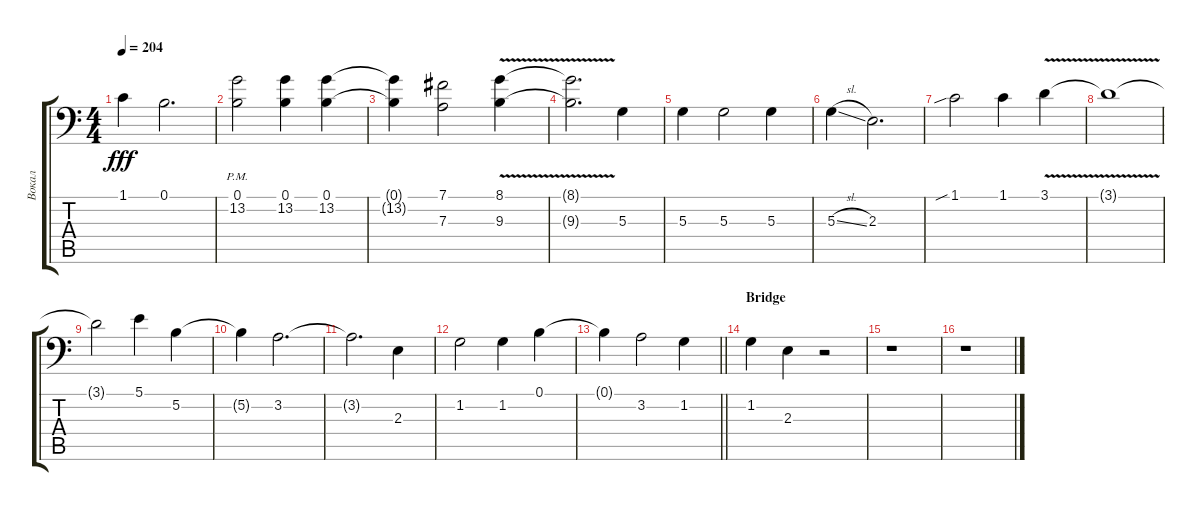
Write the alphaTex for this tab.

\track ("Вокал" "Вокал") {instrument pad3polysynth}
\staff {score tabs}
\tuning (B3 Gb3 D3 A2 E2 A1) {hide}
\ts (4 4)
\tempo 204
\clef f4
\ks c
1.1{t}.4{dy fff} 0.1.2{d} |
(0.1{pm} 13.2).2 (0.1 13.2).4 (0.1 13.2).4 |
(0.1{t} 13.2{t}).4 (7.1 7.3).2 (8.1 9.3{v}).4 |
(8.1{t} 9.3{t}).2{d} 5.3.4 |
5.3.4 5.3.2 5.3.4 |
5.3{sl}.4 2.3.2{d} |
1.1{sib}.2 1.1.4 3.1{v}.4 |
3.1{t}.1 |
3.1{t}.2 5.1.4 5.2.4 |
5.2{t}.4 3.2.2{d} |
3.2{t}.2{d} 2.3.4 |
1.2.2 1.2.4 0.1.4 |
\barLineRight lightlight
0.1{t}.4 3.2.2 1.2.4 |
\section ("" "Bridge")
1.2.4 2.3.4 r.2 |
r.1 |
r.1
